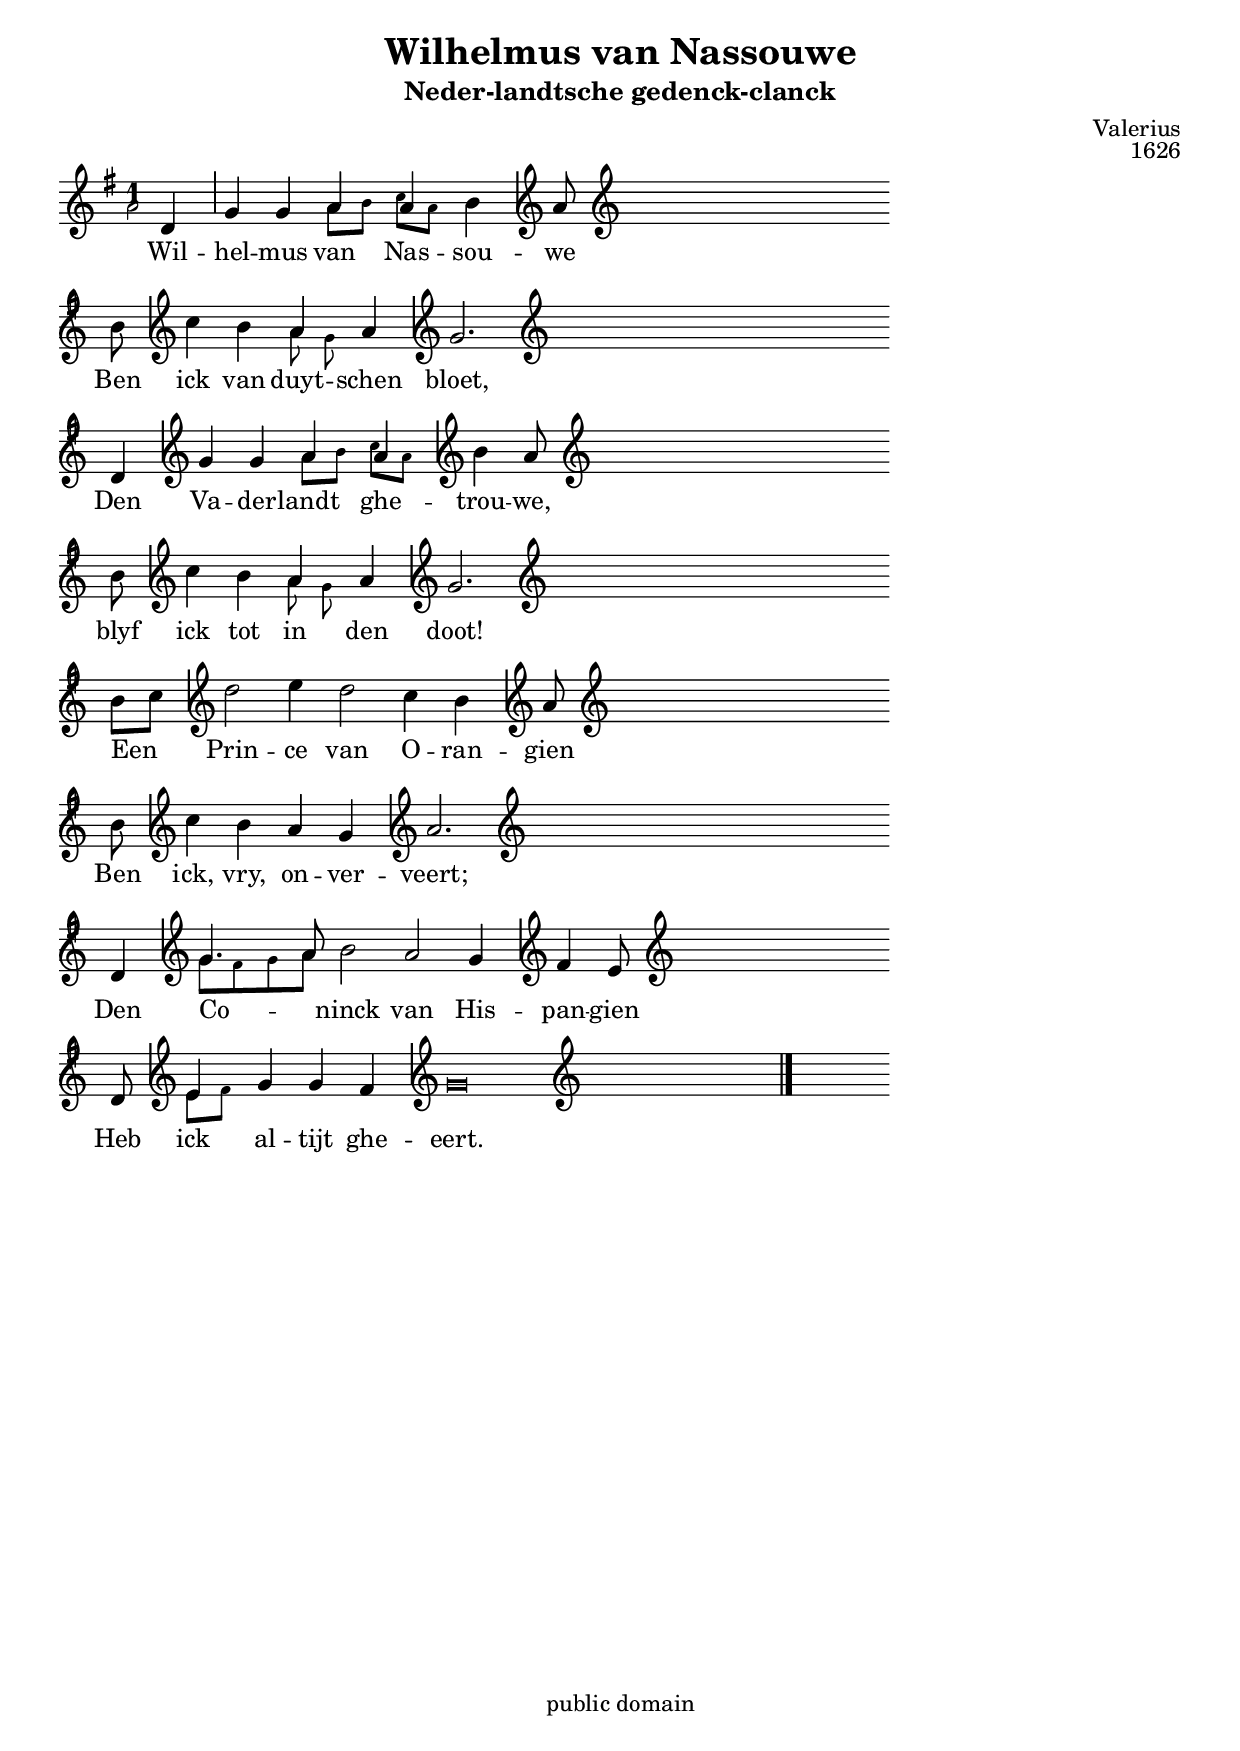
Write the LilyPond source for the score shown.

\version "2.6.0"

\header {
  texidoc = "Wilhelmus van Nassouwe"
  title = "Wilhelmus van Nassouwe"
  composer = "Valerius"
  subtitle = "Neder-landtsche gedenck-clanck"
  opus = "1626"
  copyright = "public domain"
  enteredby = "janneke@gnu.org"
}

%% hymn tricks
#(define (prepend-grob-property grob-name
	  grob-prop entry)
  (lambda (context)
   (let*
    ((grob-def (ly:context-property context grob-name)))
    (if (pair? grob-def)
     (ly:context-pushpop-property context grob-name grob-prop
      (cons
       entry
       (assoc-get grob-prop (car grob-def))))))))

#(define (set-extra-space grob-name entry value)
  (prepend-grob-property grob-name 'space-alist
   (cons entry (cons 'extra-space value))))

noclefs =  {
  s1
  \override Staff.Clef #'break-visibility = #(lambda (dir) (cons #t #t))
}

setMargins = {
  %% first line left margin
  %% justified:
  %% \context Staff \applycontext #(set-extra-space 'TimeSignature 'first-note 4.5)
  %% raggedright:
  \context Staff \applycontext #(set-extra-space 'TimeSignature 'first-note 9.5)
  
  %% next lines left margin
  \context Staff \applycontext #(set-extra-space 'KeySignature 'staff-bar 15)
  
  %% next lines small key-signature margin
  \context Staff \applycontext #(set-extra-space 'LeftEdge 'key-signature 1.0)
}

pipeSymbol = {
  %% Set height of bar line to 2 staff-spaces
  \once \override Staff.BarLine #'bar-size-procedure = #(lambda (x) 2)
  %% Move barline one staff-space up
  \once \override Staff.BarLine #'extra-offset = #'(0 . 1)
  \bar "|"
}

myBreak = { \bar "" \break }

\layout {
  indent = 0.0\mm
  linewidth = 120.0\mm
  textheight = 270.0\mm
}

voice =  \relative c' {
  \clef violin
  \key g \major
  d4 | g g a a b | a8 \myBreak
  b8 | c4 b a a | g2. \myBreak

  d4 | g g a a | b a8 \myBreak
  b8 | c4 b a a| g2.  \myBreak

  %% Hack for better left tekst margin
  %% b8[ c] | d2 e4 d2 c4 | b a8 \myBreak
  \set melismaBusyProperties = #'()
  b8[ c] |
  \unset melismaBusyProperties
  d2 e4 d2 c4 b | a8 \myBreak
  b8 | c4 b a g | a2. \myBreak

  d,4 | g4.\melisma a8\melismaEnd b2 a2 g4 | fis e8 \myBreak
  d8 | e4 g g fis | 
  
  \override NoteHead #'style = #'neomensural

  g\breve

  %% justified lines:
  %%\override Staff.BarLine #'extra-offset = #'(12 . 0)
  %% raggedright:
  \override Staff.BarLine #'extra-offset = #'(23 . 0)
  \bar "|."
}

stich =  \relative c'' {
  \override Staff.NoteCollision #'merge-differently-dotted = ##t
  \set fontSize = #-3
  %% broken?
  \override Stem #'beamed-lengths = #(map (lambda (x) (* 0.2 x)) '(3.26))

  \voiceTwo
  \partial 4
  s4 s s a8[ b] c[ a] s4.
  s8 s4 s a8 g s4 s2.

  s4 s s a8[ b] c[ a] s4.
  s8 s4 s a8 g s4 s2.
  
  s8 s s2 s4 s2 s4 s s8
  s8 s4 s s s s2.

  s4 g8[ fis g a] s2 s2 s4 s s8
  s8 e8[ fis]
}

modernText = \lyricmode {
  Wil -- hel -- mus van Nas -- sou -- we
  ben ik van duit -- sen bloed,

  den va -- der -- land ge -- trou -- we
  blijf ik tot in den dood.

  Een prin -- se van O -- ran -- je
  ben ik vrij on -- ver -- veerd,

  den ko -- ning van His -- pan -- je
  heb ik al -- tijd ge -- eerd.
}

text = \lyricmode {
  Wil -- hel -- mus van Nas -- sou -- we
  Ben ick van duyt -- schen bloet,
  Den Va -- der -- landt ghe -- trou -- we,
  blyf ick tot in den doot!
  %% Hack for better left text margin:
  %% Een Prin -- ce van O -- ran -- gien
  Een " " Prin -- ce van O -- ran -- gien
  Ben ick, vry, on -- ver -- veert;
  Den Co -- ninck van His -- pan -- gien
  Heb ick al -- tijt ghe -- eert.
}

oneHalfNoteTime = \markup {
  \override #'(baseline-skip . 0)
  \column { \line { \number "1" } \line { \smaller \smaller \note #"2" #-0.5 } }
}

\layout {
  raggedright = ##t

  \context {
    \Score
    %% defaults
    %% (shortest-duration-space . 2.0)
    %% (spacing-increment . 1.2)
    %% (base-shortest-duration . ,(ly:make-moment 1 8))
    %% wider spacing
    \override SpacingSpanner #'shortest-duration-space = #3.0
    \override SpacingSpanner #'spacing-increment = #1.2
    \override SpacingSpanner #'base-shortest-duration = #(ly:make-moment 1 8)
  }
}

\score {
  \context Score <<
    \context Staff <<
      \override Staff.StaffSymbol #'width = #'80
      \set Staff.autoBeaming = ##f
      \set Score.timing = ##f
      \setMargins
     
      %% Less vertical space needed with lyrics
      \set Staff.minimumVerticalExtent = #'(2 . 2)
      
      %% Custom time signature
      \override Staff.TimeSignature #'print-function = #Text_interface::print
      \override Staff.TimeSignature #'text = #oneHalfNoteTime
      \noclefs
    
      \context Voice = "voice" \voice
      \context Voice = "stich" \stich
    >>
    \lyricsto "voice" \new Lyrics {
      \set minimumVerticalExtent = #'(2 . 2)
      \text
    }
  >>
  \layout {}
  \midi {}
}

%%% Local variables:
%%% LilyPond-indent-level:2
%%% End:
